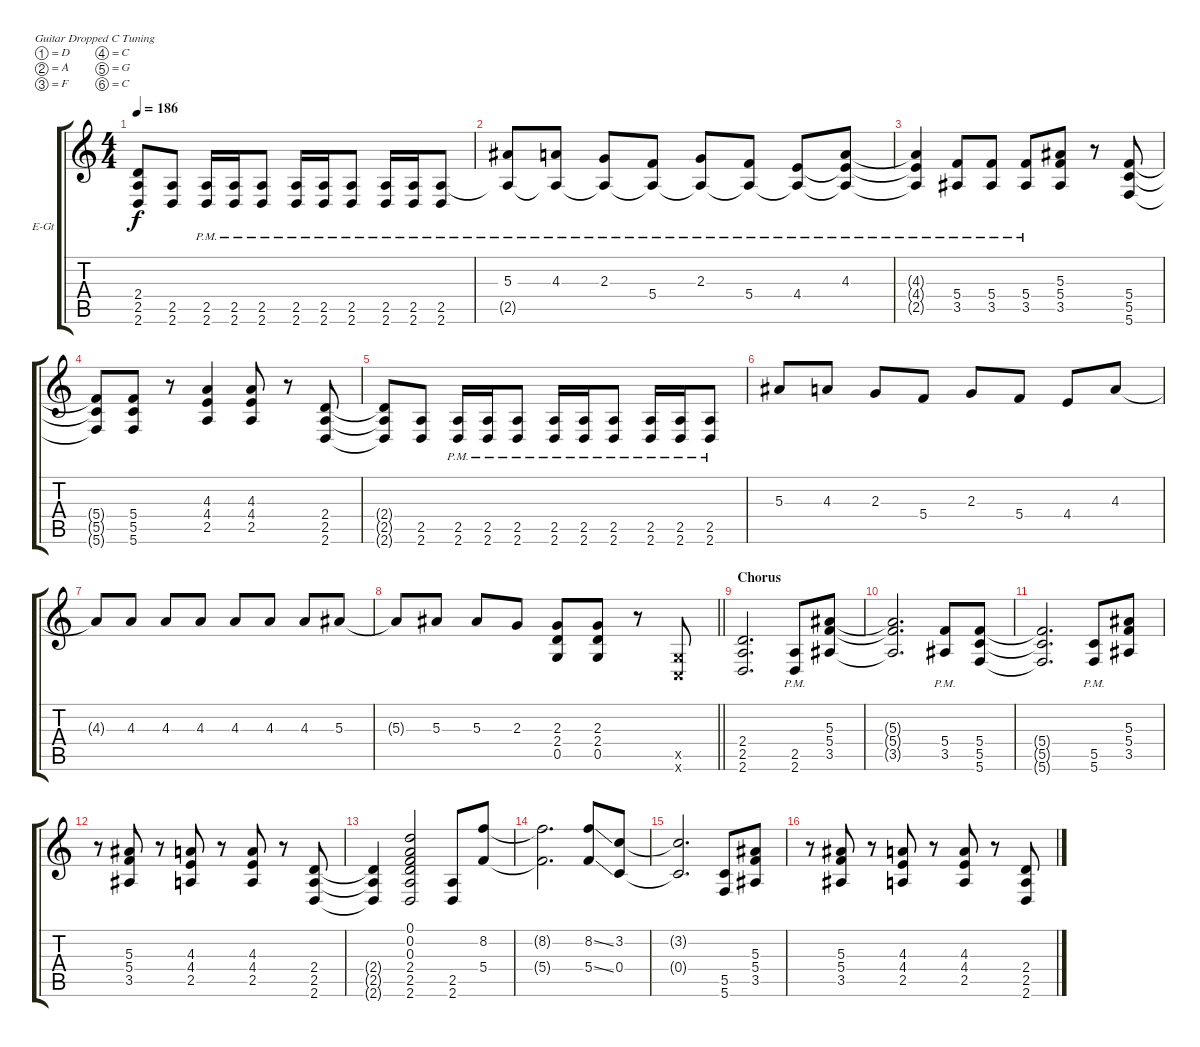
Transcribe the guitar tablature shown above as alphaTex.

\bracketExtendMode groupsimilarinstruments
\firstSystemTrackNameOrientation horizontal
\otherSystemsTrackNameOrientation horizontal
\track ("Matt" "E-Gt") {instrument overdrivenguitar}
\staff {score tabs}
\tuning (D4 A3 F3 C3 G2 C2)
\ts (4 4)
\tempo 186
\clef g2
\ks c
(2.4{t} 2.5{t} 2.6{t}).8{dy f} (2.5 2.6).8 (2.5{pm} 2.6{pm}).16 (2.5{pm} 2.6{pm}).16 (2.5{pm} 2.6{pm}).8 (2.5{pm} 2.6{pm}).16 (2.5{pm} 2.6{pm}).16 (2.5{pm} 2.6{pm}).8 (2.5{pm} 2.6{pm}).16 (2.5{pm} 2.6{pm}).16 (2.5{pm} 2.6{pm}).8 |
(5.3 2.5{pm t}).8 (4.3 2.5{pm t}).8 (2.3 2.5{pm t}).8 (5.4 2.5{pm t}).8 (2.3 2.5{pm t}).8 (5.4 2.5{pm t}).8 (4.4 2.5{pm t}).8 (4.3 4.4{t} 2.5{pm t}).8 |
(4.3{t} 4.4{t} 2.5{pm t}).4 (5.4{pm} 3.5{pm}).8 (5.4{pm} 3.5{pm}).8 (5.4{pm} 3.5{pm}).8 (5.3 5.4 3.5).8 r.8 (5.4 5.5 5.6).8 |
(5.4{t} 5.5{t} 5.6{t}).8 (5.4 5.5 5.6).8 r.8 (4.3 4.4 2.5).4 (4.3 4.4 2.5).8 r.8 (2.4 2.5 2.6).8 |
(2.4{t} 2.5{t} 2.6{t}).8 (2.5 2.6).8 (2.5{pm} 2.6{pm}).16 (2.5{pm} 2.6{pm}).16 (2.5{pm} 2.6{pm}).8 (2.5{pm} 2.6{pm}).16 (2.5{pm} 2.6{pm}).16 (2.5{pm} 2.6{pm}).8 (2.5{pm} 2.6{pm}).16 (2.5{pm} 2.6{pm}).16 (2.5{pm} 2.6{pm}).8 |
5.3.8 4.3.8 2.3.8 5.4.8 2.3.8 5.4.8 4.4.8 4.3.8 |
4.3{t}.8 4.3.8 4.3.8 4.3.8 4.3.8 4.3.8 4.3.8 5.3.8 |
\barLineRight lightlight
5.3{t}.8 5.3.8 5.3.8 2.3.8 (2.3 2.4 0.5).8 (2.3 2.4 0.5).8 r.8 (0.5{x} 0.6{x}).8 |
\section ("" "Chorus")
(2.4 2.5 2.6).2{d} (2.5{pm} 2.6{pm}).8 (5.3 5.4 3.5).8 |
(5.3{t} 5.4{t} 3.5{t}).2{d} (5.4{pm} 3.5{pm}).8 (5.4 5.5 5.6).8 |
(5.4{t} 5.5{t} 5.6{t}).2{d} (5.5{pm} 5.6{pm}).8 (5.3 5.4 3.5).8 |
r.8 (5.3 5.4 3.5).8 r.8 (4.3 4.4 2.5).8 r.8 (4.3 4.4 2.5).8 r.8 (2.4 2.5 2.6).8 |
(2.4{t} 2.5{t} 2.6{t}).4 (0.1 0.2 0.3 2.4 2.5 2.6).2 (2.5 2.6).8 (8.2 5.4).8 |
(8.2{t} 5.4{t}).2{d} (8.2{ss} 5.4{ss}).8 (3.2 0.4).8 |
(3.2{t} 0.4{t}).2{d} (5.5 5.6).8 (5.3 5.4 3.5).8 |
r.8 (5.3 5.4 3.5).8 r.8 (4.3 4.4 2.5).8 r.8 (4.3 4.4 2.5).8 r.8 (2.4 2.5 2.6).8
